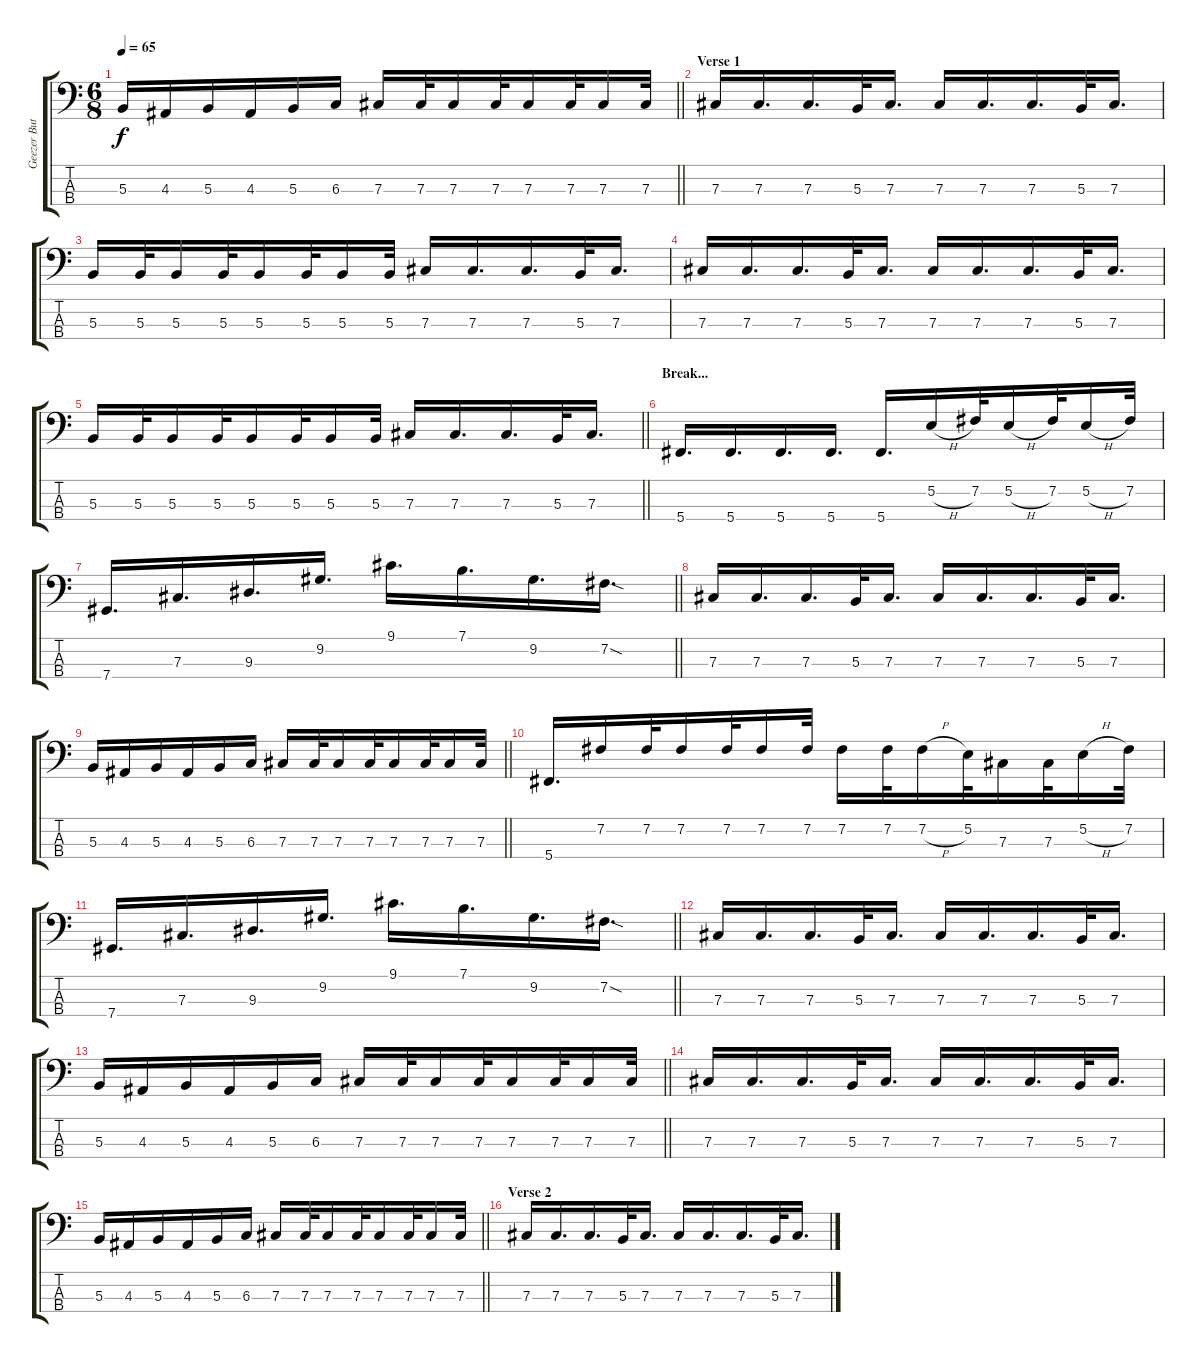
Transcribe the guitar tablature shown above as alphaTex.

\track ("Geezer Butler (Bass)" "Geezer But") {instrument electricbassfinger}
\staff {score tabs}
\tuning (E2 B1 Gb1 Db1) {hide}
\ts (6 8)
\tempo 65
\clef f4
\barLineRight lightlight
\ks c
5.3.16{dy f} 4.3.16 5.3.16 4.3.16 5.3.16 6.3.16 7.3.16 7.3.32 7.3.16 7.3.32 7.3.16 7.3.32 7.3.16 7.3.32 |
\section ("" "Verse 1")
7.3.16 7.3.16{d} 7.3.16{d} 5.3.32 7.3.16{d} 7.3.16 7.3.16{d} 7.3.16{d} 5.3.32 7.3.16{d} |
5.3.16 5.3.32 5.3.16 5.3.32 5.3.16 5.3.32 5.3.16 5.3.32 7.3.16 7.3.16{d} 7.3.16{d} 5.3.32 7.3.16{d} |
7.3.16 7.3.16{d} 7.3.16{d} 5.3.32 7.3.16{d} 7.3.16 7.3.16{d} 7.3.16{d} 5.3.32 7.3.16{d} |
\barLineRight lightlight
5.3.16 5.3.32 5.3.16 5.3.32 5.3.16 5.3.32 5.3.16 5.3.32 7.3.16 7.3.16{d} 7.3.16{d} 5.3.32 7.3.16{d} |
\section ("" "Break...")
5.4.16{d} 5.4.16{d} 5.4.16{d} 5.4.16{d} 5.4.16{d} 5.2{h}.16 7.2.32 5.2{h}.16 7.2.32 5.2{h}.16 7.2.32 |
\barLineRight lightlight
7.4.16{d} 7.3.16{d} 9.3.16{d} 9.2.16{d} 9.1.16{d} 7.1.16{d} 9.2.16{d} 7.2{sod}.16{d} |
7.3.16 7.3.16{d} 7.3.16{d} 5.3.32 7.3.16{d} 7.3.16 7.3.16{d} 7.3.16{d} 5.3.32 7.3.16{d} |
\barLineRight lightlight
5.3.16 4.3.16 5.3.16 4.3.16 5.3.16 6.3.16 7.3.16 7.3.32 7.3.16 7.3.32 7.3.16 7.3.32 7.3.16 7.3.32 |
5.4.16{d} 7.2.16 7.2.32 7.2.16 7.2.32 7.2.16 7.2.32 7.2.16 7.2.32 7.2{h}.16 5.2.32 7.3.16 7.3.32 5.2{h}.16 7.2.32 |
\barLineRight lightlight
7.4.16{d} 7.3.16{d} 9.3.16{d} 9.2.16{d} 9.1.16{d} 7.1.16{d} 9.2.16{d} 7.2{sod}.16{d} |
7.3.16 7.3.16{d} 7.3.16{d} 5.3.32 7.3.16{d} 7.3.16 7.3.16{d} 7.3.16{d} 5.3.32 7.3.16{d} |
\barLineRight lightlight
5.3.16 4.3.16 5.3.16 4.3.16 5.3.16 6.3.16 7.3.16 7.3.32 7.3.16 7.3.32 7.3.16 7.3.32 7.3.16 7.3.32 |
7.3.16 7.3.16{d} 7.3.16{d} 5.3.32 7.3.16{d} 7.3.16 7.3.16{d} 7.3.16{d} 5.3.32 7.3.16{d} |
\barLineRight lightlight
5.3.16 4.3.16 5.3.16 4.3.16 5.3.16 6.3.16 7.3.16 7.3.32 7.3.16 7.3.32 7.3.16 7.3.32 7.3.16 7.3.32 |
\section ("" "Verse 2")
7.3.16 7.3.16{d} 7.3.16{d} 5.3.32 7.3.16{d} 7.3.16 7.3.16{d} 7.3.16{d} 5.3.32 7.3.16{d}
